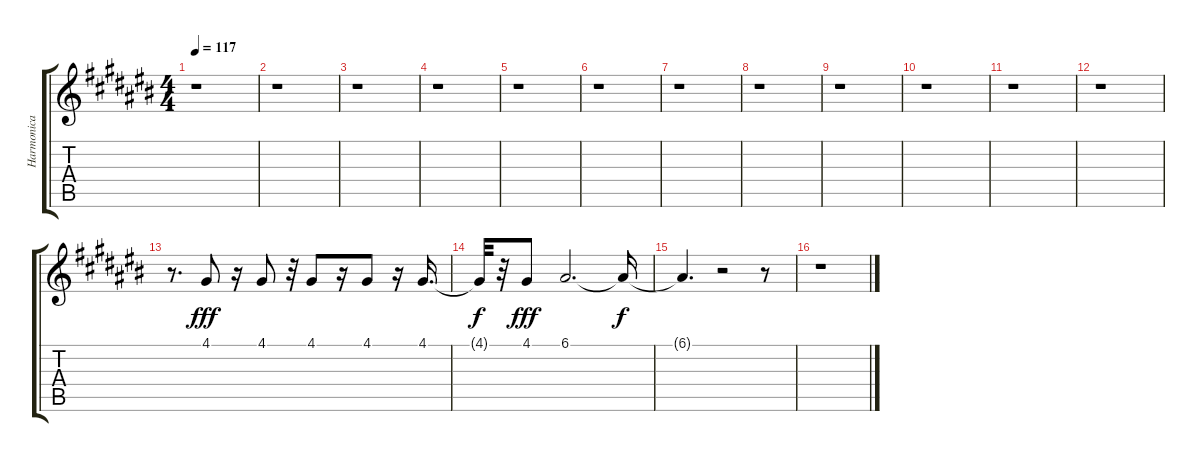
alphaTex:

\track ("Harmonica" "Harmonica") {instrument harmonica}
\staff {score tabs}
\tuning (E4 B3 G3 D3 A2 E2) {hide}
\ts (4 4)
\tempo 117
\clef g2
\ks a#minor
r.1{dy f} |
r.1 |
r.1 |
r.1 |
r.1 |
r.1 |
r.1 |
r.1 |
r.1 |
r.1 |
r.1 |
r.1 |
r.8{d} 4.1.8{dy fff} r.16 4.1.8 r.32 4.1.8 r.16 4.1.8 r.16 4.1.16{d} |
4.1{t}.32{dy f} r.32 4.1.8{dy fff} 6.1.2{d} 6.1{t}.16{dy f} |
6.1{t}.4{d} r.2 r.8 |
r.1
